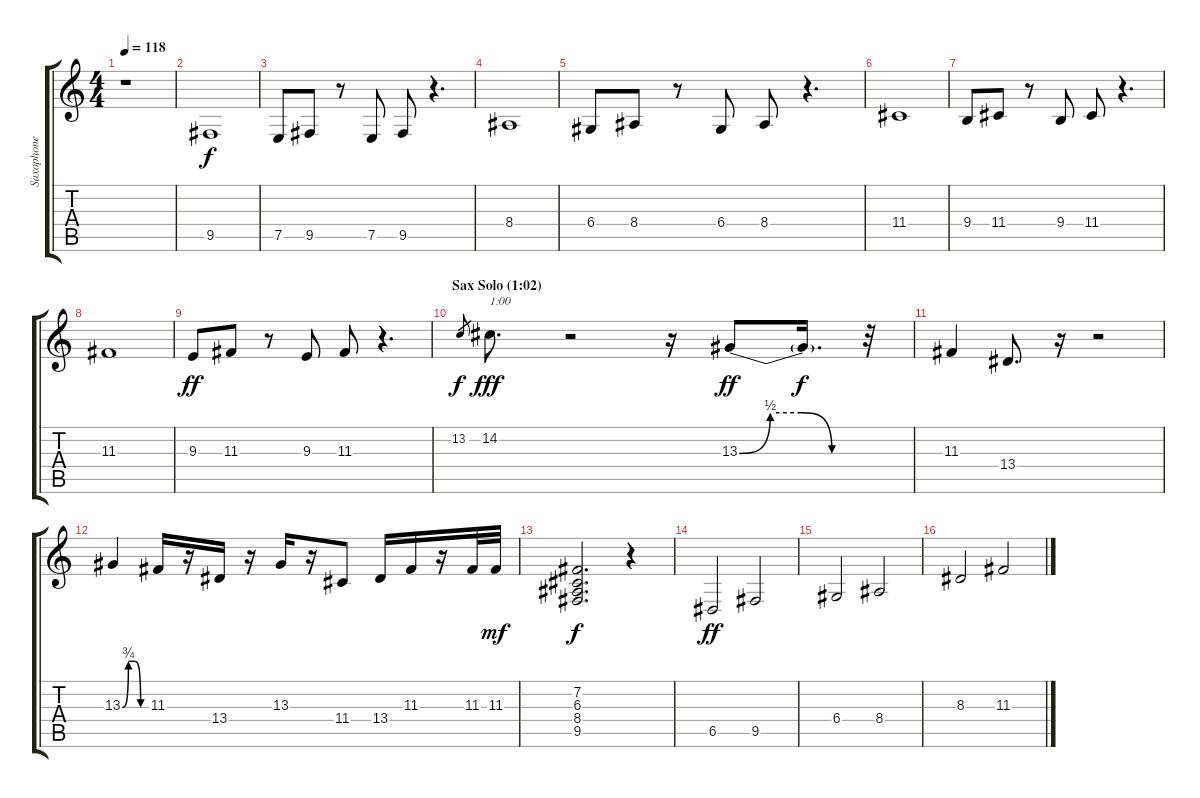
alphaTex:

\track ("Saxophone" "Saxophone") {instrument tenorsax}
\staff {score tabs}
\tuning (E4 B3 G3 D3 A2 E2) {hide}
\ts (4 4)
\tempo 118
\clef g2
\ks c
r.1{dy fff} |
9.5.1{dy f} |
7.5.8 9.5.8 r.8 7.5.8 9.5.8 r.4{d} |
8.4.1 |
6.4.8 8.4.8 r.8 6.4.8 8.4.8 r.4{d} |
11.4.1 |
9.4.8 11.4.8 r.8 9.4.8 11.4.8 r.4{d} |
11.3.1 |
9.3.8{dy ff} 11.3.8 r.8 9.3.8 11.3.8 r.4{d} |
\section ("" "Sax Solo (1:02)")
13.2.8{gr dy f} 14.2.8{d txt "1:00" dy fff} r.2 r.16 13.3{be (custom 0 0 15 2 30 2 45 0 60 0)}.8{dy ff} 13.3{t}.16{d dy f} r.32 |
11.3.4 13.4.8{d} r.16 r.2 |
13.3{be (custom 0 0 15 3 30 3 45 0 60 0)}.4 11.3.16 r.16 13.4.16 r.16 13.3.16 r.16 11.4.8 13.4.16 11.3.16 r.16 11.3.32 11.3.32{dy mf} |
(7.2 6.3 8.4 9.5).2{d dy f} r.4 |
6.5.2{dy ff} 9.5.2 |
6.4.2 8.4.2 |
8.3.2 11.3.2
